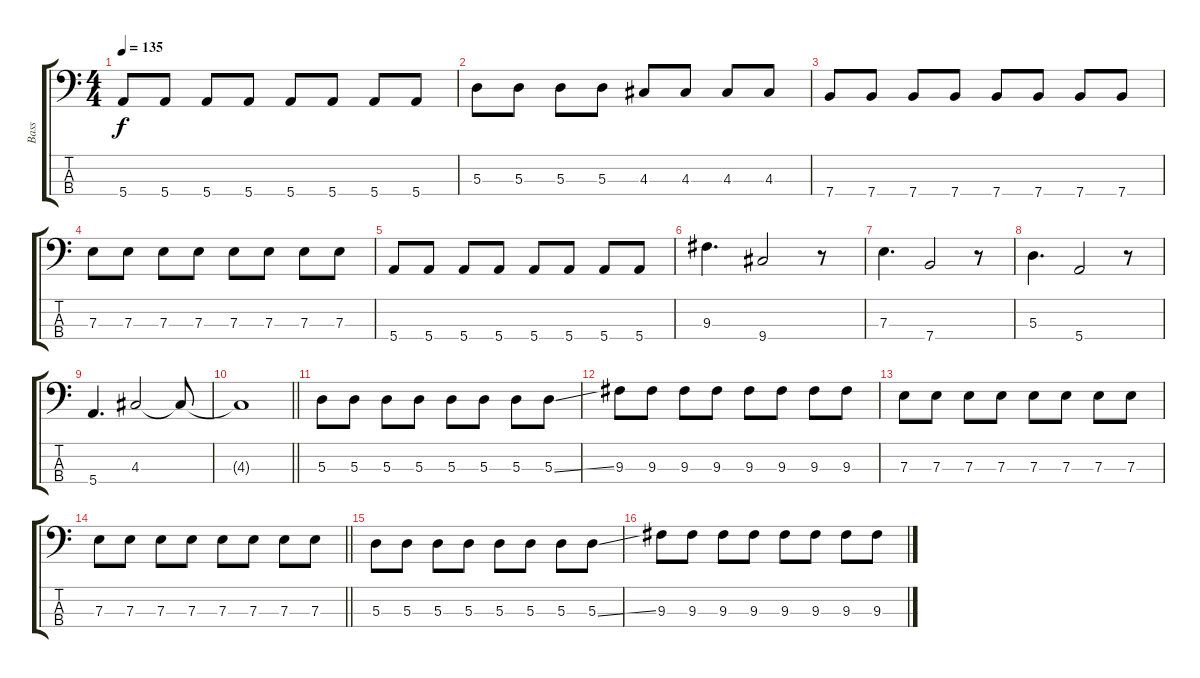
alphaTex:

\track ("Bass" "Bass") {instrument electricbasspick}
\staff {score tabs}
\tuning (G2 D2 A1 E1) {hide}
\ts (4 4)
\tempo 135
\clef f4
\ks c
5.4.8{dy f} 5.4.8 5.4.8 5.4.8 5.4.8 5.4.8 5.4.8 5.4.8 |
5.3.8 5.3.8 5.3.8 5.3.8 4.3.8 4.3.8 4.3.8 4.3.8 |
7.4.8 7.4.8 7.4.8 7.4.8 7.4.8 7.4.8 7.4.8 7.4.8 |
7.3.8 7.3.8 7.3.8 7.3.8 7.3.8 7.3.8 7.3.8 7.3.8 |
5.4.8 5.4.8 5.4.8 5.4.8 5.4.8 5.4.8 5.4.8 5.4.8 |
9.3.4{d} 9.4.2 r.8 |
7.3.4{d} 7.4.2 r.8 |
5.3.4{d} 5.4.2 r.8 |
5.4.4{d} 4.3.2 4.3{t}.8 |
\barLineRight lightlight
4.3{t}.1 |
5.3.8 5.3.8 5.3.8 5.3.8 5.3.8 5.3.8 5.3.8 5.3{ss}.8 |
9.3.8 9.3.8 9.3.8 9.3.8 9.3.8 9.3.8 9.3.8 9.3.8 |
7.3.8 7.3.8 7.3.8 7.3.8 7.3.8 7.3.8 7.3.8 7.3.8 |
\barLineRight lightlight
7.3.8 7.3.8 7.3.8 7.3.8 7.3.8 7.3.8 7.3.8 7.3.8 |
5.3.8 5.3.8 5.3.8 5.3.8 5.3.8 5.3.8 5.3.8 5.3{ss}.8 |
9.3.8 9.3.8 9.3.8 9.3.8 9.3.8 9.3.8 9.3.8 9.3.8
